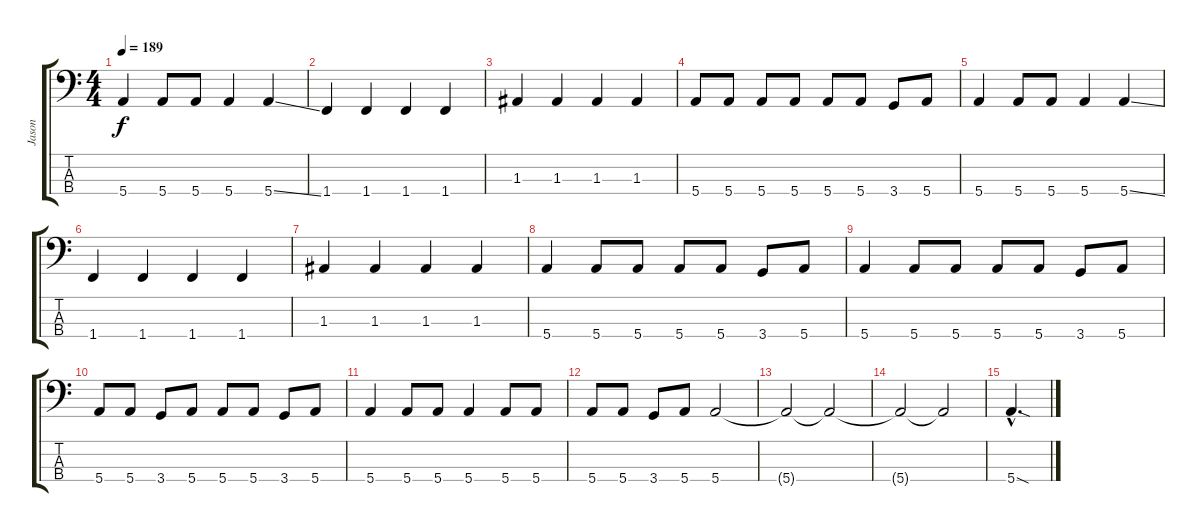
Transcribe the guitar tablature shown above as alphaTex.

\track ("Jason" "Jason") {instrument electricbassfinger}
\staff {score tabs}
\tuning (G2 D2 A1 E1) {hide}
\ts (4 4)
\tempo 189
\clef f4
\ks c
5.4.4{dy f} 5.4.8 5.4.8 5.4.4 5.4{ss}.4 |
1.4.4 1.4.4 1.4.4 1.4.4 |
1.3.4 1.3.4 1.3.4 1.3.4 |
5.4.8 5.4.8 5.4.8 5.4.8 5.4.8 5.4.8 3.4.8 5.4.8 |
5.4.4 5.4.8 5.4.8 5.4.4 5.4{ss}.4 |
1.4.4 1.4.4 1.4.4 1.4.4 |
1.3.4 1.3.4 1.3.4 1.3.4 |
5.4.4 5.4.8 5.4.8 5.4.8 5.4.8 3.4.8 5.4.8 |
5.4.4 5.4.8 5.4.8 5.4.8 5.4.8 3.4.8 5.4.8 |
5.4.8 5.4.8 3.4.8 5.4.8 5.4.8 5.4.8 3.4.8 5.4.8 |
5.4.4 5.4.8 5.4.8 5.4.4 5.4.8 5.4.8 |
5.4.8 5.4.8 3.4.8 5.4.8 5.4.2 |
5.4{t}.2 5.4{t}.2 |
5.4{t}.2 5.4{t}.2 |
5.4{sod hac}.4{d}
